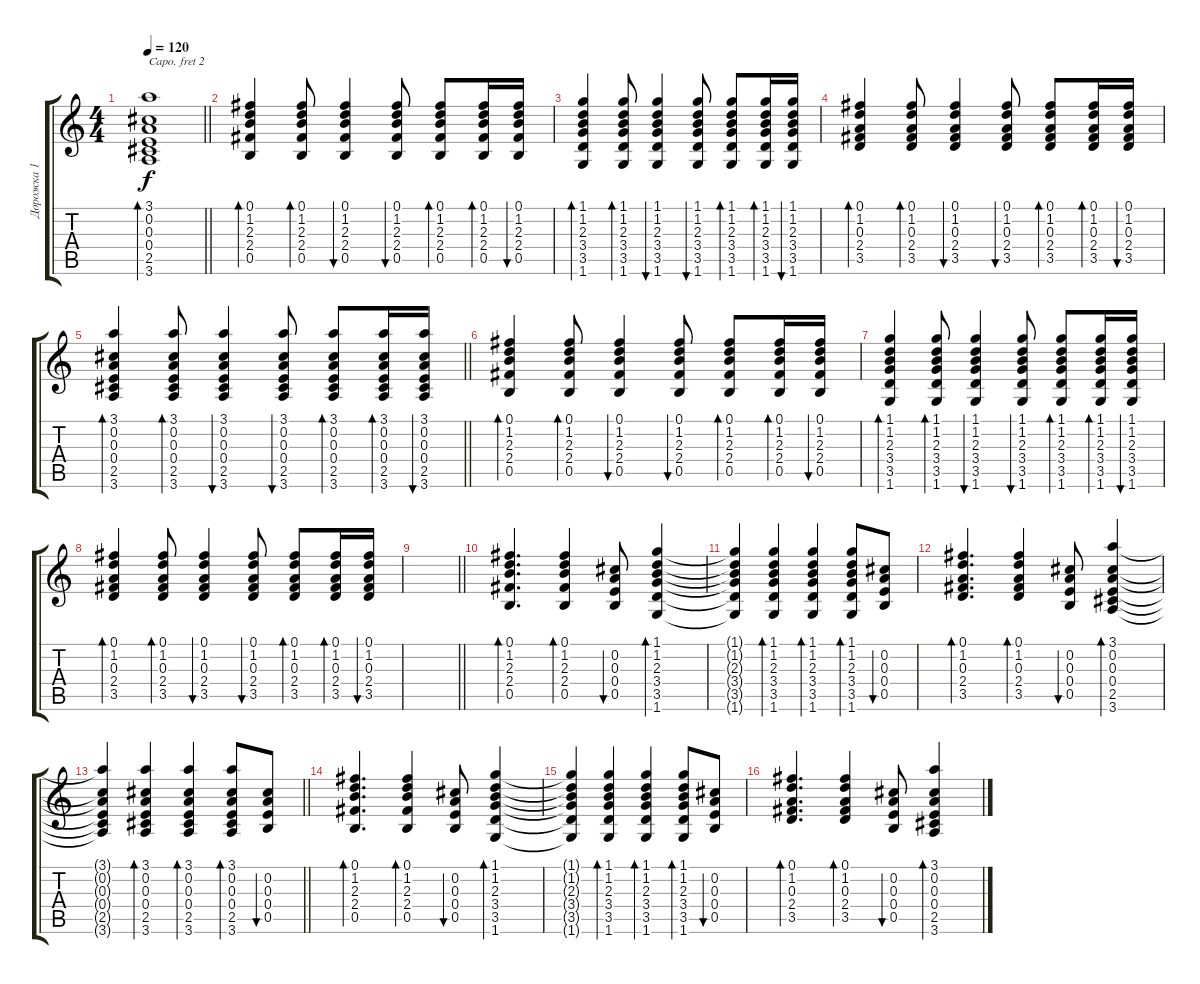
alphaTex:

\track ("Дорожка 1" "Дорожка 1") {instrument acousticguitarsteel}
\staff {score tabs}
\capo 2
\tuning (E4 B3 G3 D3 A2 E2) {hide}
\ts (4 4)
\tempo 120
\clef g2
\barLineRight lightlight
\ks c
(3.1 0.2 0.3 0.4 2.5 3.6).1{bd 60 dy f} |
(0.1 1.2 2.3 2.4 0.5).4{bd 30} (0.1 1.2 2.3 2.4 0.5).8{bd 30} (0.1 1.2 2.3 2.4 0.5).4{bu 30} (0.1 1.2 2.3 2.4 0.5).8{bu 30} (0.1 1.2 2.3 2.4 0.5).8{bd 30} (0.1 1.2 2.3 2.4 0.5).16{bd 30} (0.1 1.2 2.3 2.4 0.5).16{bu 30} |
(1.1 1.2 2.3 3.4 3.5 1.6).4{bd 30} (1.1 1.2 2.3 3.4 3.5 1.6).8{bd 30} (1.1 1.2 2.3 3.4 3.5 1.6).4{bu 30} (1.1 1.2 2.3 3.4 3.5 1.6).8{bu 30} (1.1 1.2 2.3 3.4 3.5 1.6).8{bd 30} (1.1 1.2 2.3 3.4 3.5 1.6).16{bd 30} (1.1 1.2 2.3 3.4 3.5 1.6).16{bu 30} |
(0.1 1.2 0.3 2.4 3.5).4{bd 30} (0.1 1.2 0.3 2.4 3.5).8{bd 30} (0.1 1.2 0.3 2.4 3.5).4{bu 30} (0.1 1.2 0.3 2.4 3.5).8{bu 30} (0.1 1.2 0.3 2.4 3.5).8{bd 30} (0.1 1.2 0.3 2.4 3.5).16{bd 30} (0.1 1.2 0.3 2.4 3.5).16{bu 30} |
\barLineRight lightlight
(3.1 0.2 0.3 0.4 2.5 3.6).4{bd 30} (3.1 0.2 0.3 0.4 2.5 3.6).8{bd 30} (3.1 0.2 0.3 0.4 2.5 3.6).4{bu 30} (3.1 0.2 0.3 0.4 2.5 3.6).8{bu 30} (3.1 0.2 0.3 0.4 2.5 3.6).8{bd 30} (3.1 0.2 0.3 0.4 2.5 3.6).16{bd 30} (3.1 0.2 0.3 0.4 2.5 3.6).16{bu 30} |
(0.1 1.2 2.3 2.4 0.5).4{bd 30} (0.1 1.2 2.3 2.4 0.5).8{bd 30} (0.1 1.2 2.3 2.4 0.5).4{bu 30} (0.1 1.2 2.3 2.4 0.5).8{bu 30} (0.1 1.2 2.3 2.4 0.5).8{bd 30} (0.1 1.2 2.3 2.4 0.5).16{bd 30} (0.1 1.2 2.3 2.4 0.5).16{bu 30} |
(1.1 1.2 2.3 3.4 3.5 1.6).4{bd 30} (1.1 1.2 2.3 3.4 3.5 1.6).8{bd 30} (1.1 1.2 2.3 3.4 3.5 1.6).4{bu 30} (1.1 1.2 2.3 3.4 3.5 1.6).8{bu 30} (1.1 1.2 2.3 3.4 3.5 1.6).8{bd 30} (1.1 1.2 2.3 3.4 3.5 1.6).16{bd 30} (1.1 1.2 2.3 3.4 3.5 1.6).16{bu 30} |
(0.1 1.2 0.3 2.4 3.5).4{bd 30} (0.1 1.2 0.3 2.4 3.5).8{bd 30} (0.1 1.2 0.3 2.4 3.5).4{bu 30} (0.1 1.2 0.3 2.4 3.5).8{bu 30} (0.1 1.2 0.3 2.4 3.5).8{bd 30} (0.1 1.2 0.3 2.4 3.5).16{bd 30} (0.1 1.2 0.3 2.4 3.5).16{bu 30} |
\barLineRight lightlight
|
(0.1 1.2 2.3 2.4 0.5).4{d bd 30} (0.1 1.2 2.3 2.4 0.5).4{bd 30} (0.2 0.3 0.4 0.5).8{bu 30} (1.1 1.2 2.3 3.4 3.5 1.6).4{bd 30} |
(1.1{t} 1.2{t} 2.3{t} 3.4{t} 3.5{t} 1.6{t}).4 (1.1 1.2 2.3 3.4 3.5 1.6).4{bd 30} (1.1 1.2 2.3 3.4 3.5 1.6).4{bd 30} (1.1 1.2 2.3 3.4 3.5 1.6).8{bd 30} (0.2 0.3 0.4 0.5).8{bu 30} |
(0.1 1.2 0.3 2.4 3.5).4{d bd 30} (0.1 1.2 0.3 2.4 3.5).4{bd 30} (0.2 0.3 0.4 0.5).8{bu 30} (3.1 0.2 0.3 0.4 2.5 3.6).4{bd 30} |
\barLineRight lightlight
(3.1{t} 0.2{t} 0.3{t} 0.4{t} 2.5{t} 3.6{t}).4 (3.1 0.2 0.3 0.4 2.5 3.6).4{bd 30} (3.1 0.2 0.3 0.4 2.5 3.6).4{bd 30} (3.1 0.2 0.3 0.4 2.5 3.6).8{bd 30} (0.2 0.3 0.4 0.5).8{bu 30} |
(0.1 1.2 2.3 2.4 0.5).4{d bd 30} (0.1 1.2 2.3 2.4 0.5).4{bd 30} (0.2 0.3 0.4 0.5).8{bu 30} (1.1 1.2 2.3 3.4 3.5 1.6).4{bd 30} |
(1.1{t} 1.2{t} 2.3{t} 3.4{t} 3.5{t} 1.6{t}).4 (1.1 1.2 2.3 3.4 3.5 1.6).4{bd 30} (1.1 1.2 2.3 3.4 3.5 1.6).4{bd 30} (1.1 1.2 2.3 3.4 3.5 1.6).8{bd 30} (0.2 0.3 0.4 0.5).8{bu 30} |
(0.1 1.2 0.3 2.4 3.5).4{d bd 30} (0.1 1.2 0.3 2.4 3.5).4{bd 30} (0.2 0.3 0.4 0.5).8{bu 30} (3.1 0.2 0.3 0.4 2.5 3.6).4{bd 30}
